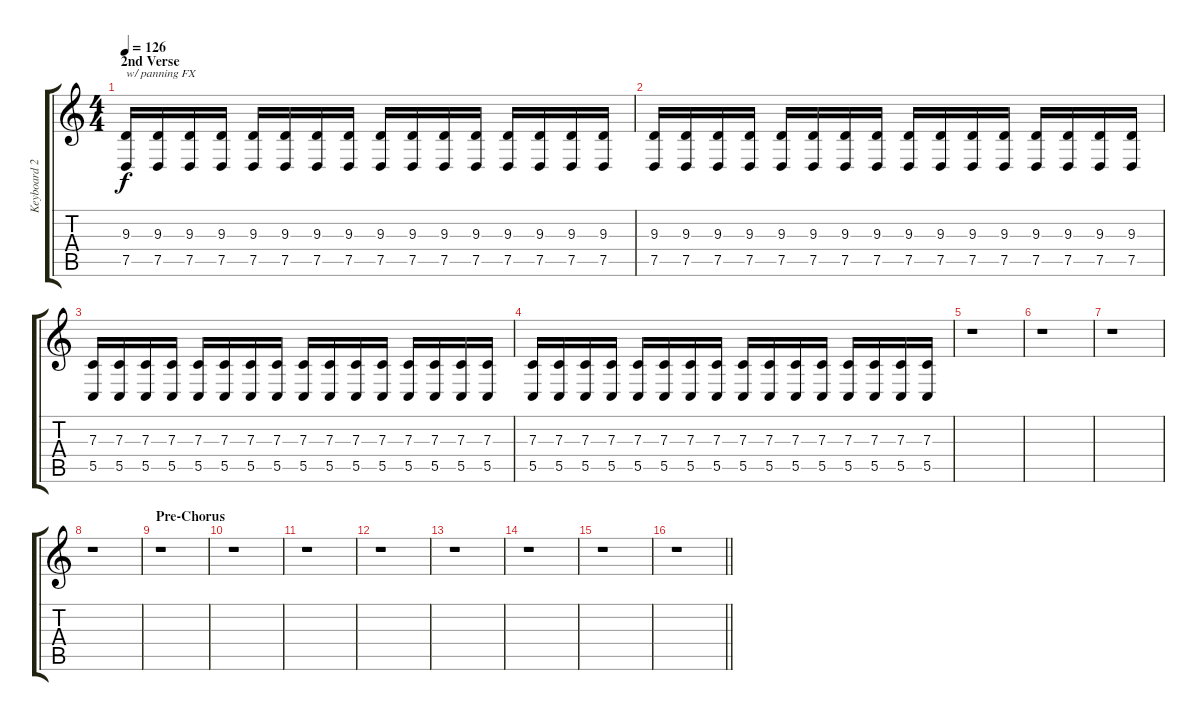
\track ("Keyboard 2" "Keyboard 2") {instrument pad4choir}
\staff {score tabs}
\tuning (D4 A3 F3 C3 G2 C2) {hide}
\ts (4 4)
\section ("" "2nd Verse")
\tempo 126
\clef g2
\ks c
(9.3 7.5).16{txt "w/ panning FX" dy f volume 4} (9.3 7.5).16 (9.3 7.5).16 (9.3 7.5).16 (9.3 7.5).16 (9.3 7.5).16 (9.3 7.5).16 (9.3 7.5).16 (9.3 7.5).16 (9.3 7.5).16 (9.3 7.5).16 (9.3 7.5).16 (9.3 7.5).16 (9.3 7.5).16 (9.3 7.5).16 (9.3 7.5).16 |
(9.3 7.5).16 (9.3 7.5).16 (9.3 7.5).16 (9.3 7.5).16 (9.3 7.5).16 (9.3 7.5).16 (9.3 7.5).16 (9.3 7.5).16 (9.3 7.5).16 (9.3 7.5).16 (9.3 7.5).16 (9.3 7.5).16 (9.3 7.5).16 (9.3 7.5).16 (9.3 7.5).16 (9.3 7.5).16 |
(7.3 5.5).16 (7.3 5.5).16 (7.3 5.5).16 (7.3 5.5).16 (7.3 5.5).16 (7.3 5.5).16 (7.3 5.5).16 (7.3 5.5).16 (7.3 5.5).16 (7.3 5.5).16 (7.3 5.5).16 (7.3 5.5).16 (7.3 5.5).16 (7.3 5.5).16 (7.3 5.5).16 (7.3 5.5).16 |
(7.3 5.5).16 (7.3 5.5).16 (7.3 5.5).16 (7.3 5.5).16 (7.3 5.5).16 (7.3 5.5).16 (7.3 5.5).16 (7.3 5.5).16 (7.3 5.5).16 (7.3 5.5).16 (7.3 5.5).16 (7.3 5.5).16 (7.3 5.5).16 (7.3 5.5).16 (7.3 5.5).16 (7.3 5.5).16 |
r.1 |
r.1 |
r.1 |
r.1 |
\section ("" "Pre-Chorus")
r.1 |
r.1 |
r.1 |
r.1 |
r.1 |
r.1 |
r.1 |
\barLineRight lightlight
r.1
